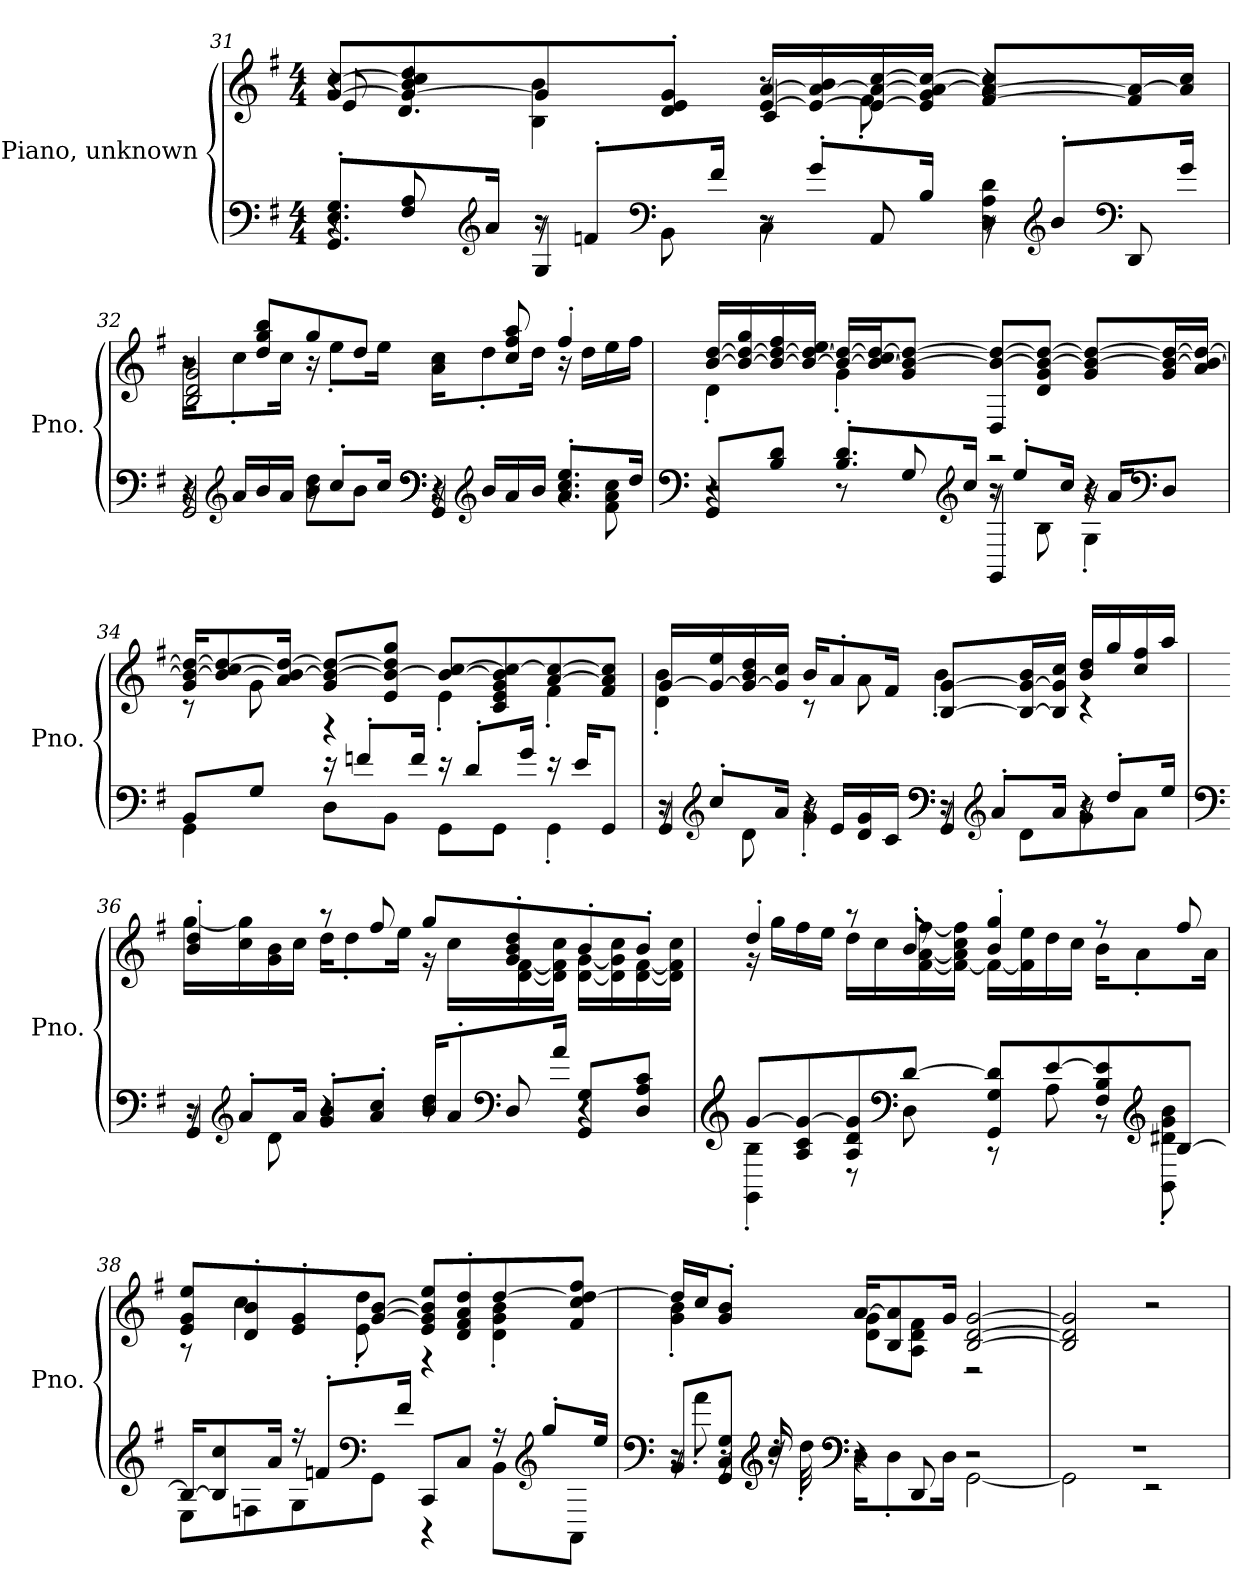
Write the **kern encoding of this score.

**kern	**kern
*part1	*part1
*staff2	*staff1
*I"Piano, unknown	*
*I'Pno.	*
!!LO:LB:g=z
*clefF4	*clefG2
*k[f#]	*k[f#]
*M4/4	*M4/4
=31	=31
*^	*^
*	*^	*	*^
8.GG/' 8.E/' 8.G/'L	4r	8r	[8g/ [8cc/L	4r	8e/
.	.	8F#/ 8A/	8g/_ 8b/ 8cc/] 8dd/	.	4.d'/
*clefG2	*	*	*	*	*
16a/Jk	.	.	.	.	.
16r	8r	4G/	8g/]	4B\ 4b\	.
8fn'/L	.	.	.	.	.
*clefF4	*	*	*	*	*
.	8BB\	.	8d/' 8e/' 8g/'J	.	.
16f/Jk	.	.	.	.	.
16r	4C\	8r	[16e/ [16a/LL	8r	4c/
8g'/L	.	.	16e/_ 16a/_ 16b/	.	.
.	.	8AA/	16e/_ 16a/_ [16cc/	8f#'\	.
16B/Jk	.	.	16e/] 16g/ 16a/_ 16cc/_JJ	.	.
16r	4D\ 4A\ 4d\	8r	[8f#/ 8a/_ 8cc/]L	4r	4r
*clefG2	*	*	*	*	*
8b'/L	.	.	.	.	.
*clefF4	*	*	*	*	*
.	.	8DD/	16f#/] 16a/_L	.	.
16g/Jk	.	.	16a/] 16cc/JJ	.	.
!!LO:LB:g=z	!!	!!
=32	=32	=32	=32	=32	=32
16r	4r	2GG/	8r	16b\KL	2B/ 2d/ 2g/
*clefG2	*	*	*	*	*
16a/LL	.	.	.	8cc'\	.
16b/	.	.	8dd/ 8gg/ 8bb/L	.	.
16a/JJ	.	.	.	16cc\Jk	.
16r	8b\ 8dd\L	.	8gg/	16r	.
8cc'/L	.	.	.	8ee'\L	.
.	8b\J	.	8dd/J	.	.
16cc/Jk	.	.	.	16ee\Jk	.
*clefF4	*	*	*	*	*
16r	4r	4GG/	8r	16a\ 16cc\KL	2r
*clefG2	*	*	*	*	*
16b/LL	.	.	.	8dd'\	.
16a/	.	.	8cc/ 8ff#/ 8aa/	.	.
16b/JJ	.	.	.	16dd\Jk	.
8.a/' 8.cc/' 8.ee/'L	8r	4r	4ff#'/	16r	.
.	.	.	.	16dd\LL	.
.	8f#\ 8a\ 8cc\	.	.	16ee\	.
16dd/Jk	.	.	.	16ff#\JJ	.
*	*	*	*v	*v	*v
!!LO:LB:g=z
=33	=33	=33	=33
*clefF4	*	*	*
*	*	*	*^
8GG/L	2r	4r	[16b/ [16dd/LL	4d'\
.	.	.	16b/_ 16dd/_ 16gg/	.
8B/ 8d/J	.	.	16b/_ 16dd/_ 16ff#/	.
.	.	.	16b/_ 16dd/_ 16ee/JJ	.
8.B/' 8.d/'L	.	8r	16b/_ 16dd/_LL	4g'\
.	.	.	16b/_ 16cc/ 16dd/_J	.
.	.	8G/	8g/ 8b/_ 8dd/_J	.
*clefG2	*	*	*	*
16cc/Jk	.	.	.	.
16r	8r	4GG/	8D/ 8b/_ 8dd/_L	2r
8ee'/L	.	.	.	.
.	8B\	.	8d/ 8g/ 8b/_ 8dd/_J	.
16cc/Jk	.	.	.	.
16r	4G'\	4r	8g/ 8b/_ 8dd/_L	.
16a/KL	.	.	.	.
*clefF4	*	*	*	*
8D/J	.	.	16g/ 16b/_ 16dd/_L	.
.	.	.	16a/ 16b/_ 16dd/_JJ	.
*	*v	*v	*	*
=34	=34	=34	=34
8BB/L	4GG\	16g/ 16b/_ 16dd/_KL	8r
.	.	8b/_ 8cc/ 8dd/_	.
8G/J	.	.	8g\
.	.	16a/ 16b/_ 16dd/_Jk	.
16r	8D\L	8g/ 8b/_ 8dd/_L	4r
8fn'/L	.	.	.
.	8BB\J	8e/ 8b/_ 8dd/] 8gg/J	.
16f/Jk	.	.	.
16r	8GG\L	8b/_ [8cc/L	4e'\
8d'/L	.	.	.
.	8GG\J	8c/ 8e/ 8g/ 8b/] 8cc/_	.
16g/Jk	.	.	.
16r	4GG'\	[8a/ 8cc/_	4f#'\
16e/KL	.	.	.
8GG/J	.	8f#/ 8a/] 8cc/]J	.
!!LO:PB:g=z	!!
=35	=35	=35	=35
*	*^	*	*
16r	8r	4GG/	[16g/LL	4d\' 4b\'
*clefG2	*	*	*	*
8cc'/L	.	.	16g/_ 16ee/	.
.	8d\	.	16g/_ 16b/ 16dd/	.
16a/Jk	.	.	16g/] 16cc/JJ	.
16r	4g'\	4r	16b/KL	8r
16e/LL	.	.	8a'/	.
16d/ 16g/	.	.	.	8a\
16c/JJ	.	.	16f#/Jk	.
*clefF4	*	*	*	*
16r	8r	4GG/	[8B/ [8g/L	4b'\
*clefG2	*	*	*	*
8a'/L	.	.	.	.
.	8d\L	.	16B/_ 16g/_ 16b/L	.
16a/Jk	.	.	16B/] 16g/] 16cc/JJ	.
16r	8g\	4r	16b/ 16dd/LL	4r
8dd'/L	.	.	16gg/	.
.	8a\J	.	16cc/ 16ff#/	.
16ee/Jk	.	.	16aa/JJ	.
!!LO:LB:g=z	!!
=36	=36	=36	=36	=36
*clefF4	*	*	*	*
16r	8r	4GG/	4b/' 4dd/'	[16gg\LL
*clefG2	*	*	*	*
8a'/L	.	.	.	16cc\ 16gg\]
.	8d\	.	.	16g\ 16b\
16a/Jk	.	.	.	16cc\JJ
8g/' 8b/'L	4r	4r	8r	16dd\KL
.	.	.	.	8dd'\
8a/' 8cc/'J	.	.	8ff#/	.
.	.	.	.	16ee\Jk
16b/ 16dd/KL	2r	8r	8gg/L	16r
8a'/	.	.	.	16cc\LL
*clefF4	*	*	*	*
.	.	8D/	8g/' 8b/' 8dd/'	[16d\ [16f#\
16a/Jk	.	.	.	16d\] 16f#\] 16cc\JJ
8GG/ 8G/L	.	4r	8b'/	[16d\ [16g\LL
.	.	.	.	16d\] 16g\] 16cc\
8D/ 8A/ 8c/J	.	.	8b'/J	[16d\ [16f#\
.	.	.	.	16d\] 16f#\] 16cc\JJ
*v	*v	*v	*	*
!!LO:LB:g=z	!!
=37	=37	=37
*clefG2	*	*
*^	*	*
[8g/L	4GG\' 4B\'	4dd'/	16r
.	.	.	16gg\LL
8A/ 8c/ 8g/_	.	.	16ff#\
.	.	.	16ee\JJ
8A/ 8d/ 8g/]	8r	8r	16dd\LL
.	.	.	16cc\
*clefF4	*	*	*
[8d/J	8D\	8b'/	[16f#\ [16a\ [16ff#\
.	.	.	16f#\_ 16a\] 16cc\ 16ff#\]JJ
8GG/ 8G/ 8d/]L	8r	4b/' 4gg/'	16f#\LL_
.	.	.	16f#\] 16ee\
[8e/	8A\	.	16dd\
.	.	.	16cc\JJ
8F#/ 8B/ 8e/]	8r	8r	16b\KL
.	.	.	8a'\
*clefG2	*	*	*
[8B/J	8BB\' 8d#X\' 8g\' 8b\'	8ff#/	.
.	.	.	16a\Jk
=38	=38	=38	=38
16B/KL_	8E\L	8e/ 8g/ 8ee/L	8r
8B/] 8cc/	.	.	.
.	8Fn\	8d/' 8b/'	4cc\
16a/Jk	.	.	.
16r	8G\	8e/' 8g/'	.
8fn'/L	.	.	.
*clefF4	*	*	*
.	8GG\J	[8g/ [8b/J	8e\' 8dd\'
16f/Jk	.	.	.
8CC/L	4r	8e/ 8g/] 8b/] 8ee/L	4r
8C/J	.	8d/' 8f#/' 8a/' 8dd/'	.
16r	8BB\L	[8dd/	4d\' 4g\' 4b\'
*clefG2	*	*	*
8gg'/L	.	.	.
.	8AA\J	8f#/ 8cc/ 8dd/_ 8ff#/J	.
16ee/Jk	.	.	.
*v	*v	*	*
!!LO:LB:g=z	!!
=39	=39	=39
*clefF4	*	*
*^	*	*
*	*^	*	*
8r	16r	8BB/L	16dd/LL]	4g\' 4b\'
.	8a'\	.	16cc/J	.
16r	.	8GG/ 8C/ 8G/J	8g/' 8b/'J	.
*clefG2	*	*	*	*
16cc/	32r	.	.	.
.	32dd'\	.	.	.
*clefF4	*	*	*	*
4r	16D\KL	8r	[16a/KL	8d\ 8g\L
.	8D'\	.	8B/ 8a/]	.
.	.	8DD/	.	8A\ 8d\ 8f#\J
.	16D\Jk	.	16g/Jk	.
2r	[2GG\	2r	[2B/ [2d/ [2g/	2r
*	*v	*v	*	*
*	*	*v	*v
=40	=40	=40
1r	2GG\]	2B/] 2d/] 2g/]
.	2r	2r
*v	*v	*
=	=
*-	*-
